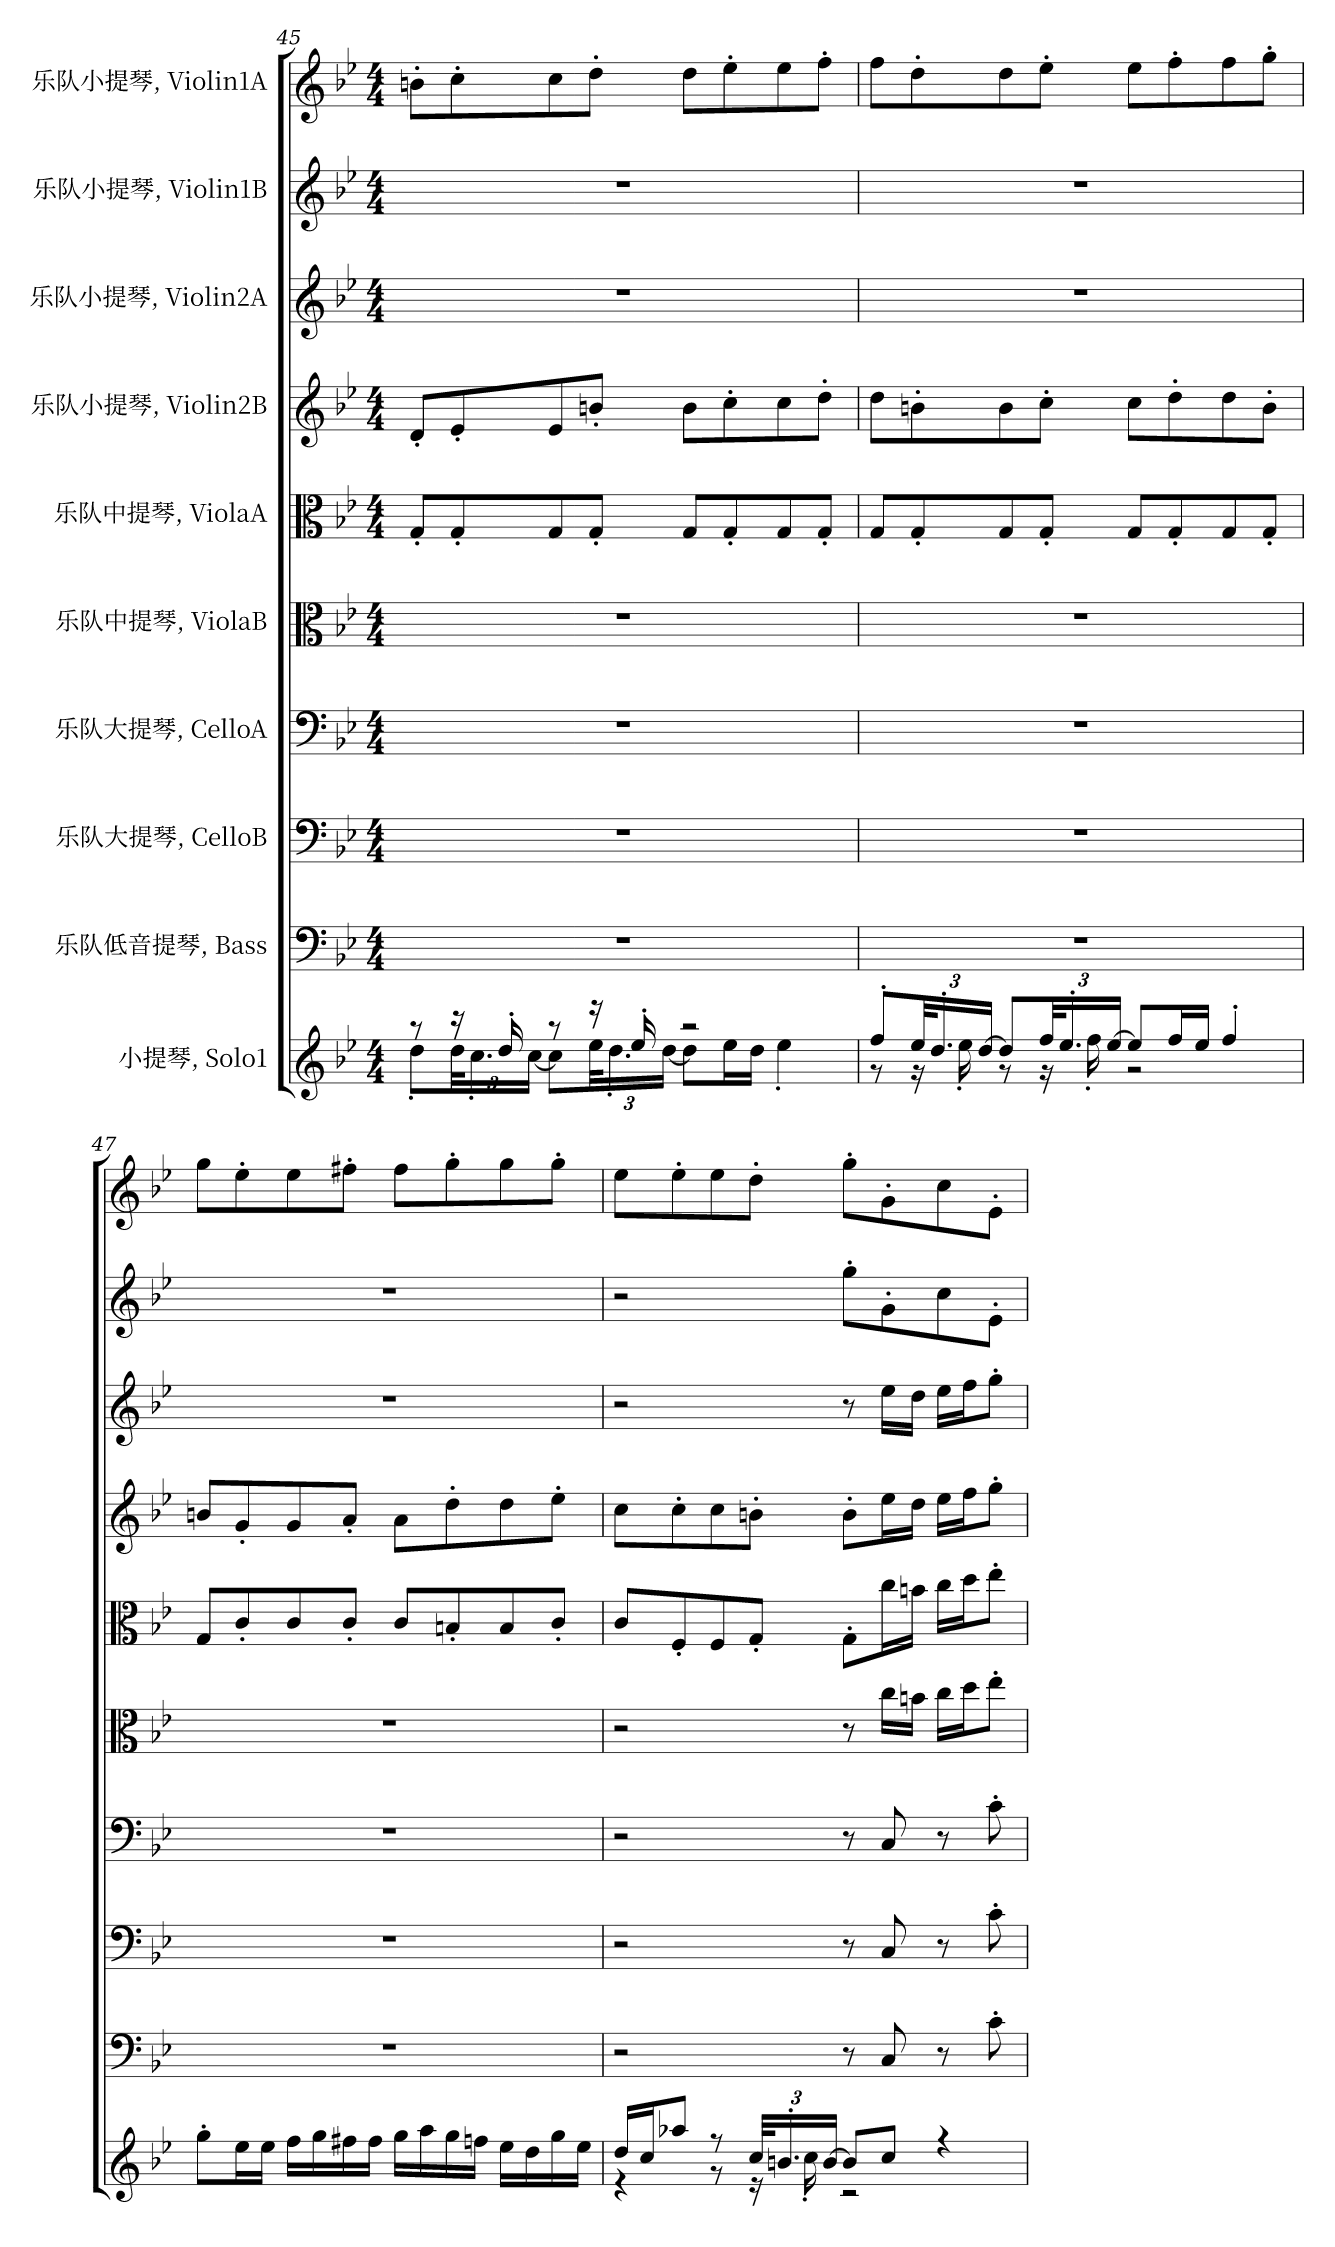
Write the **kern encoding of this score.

**kern	**kern	**kern	**kern	**kern	**kern	**kern	**kern	**kern	**kern
*part10	*part9	*part8	*part7	*part6	*part5	*part4	*part3	*part2	*part1
*staff10	*staff9	*staff8	*staff7	*staff6	*staff5	*staff4	*staff3	*staff2	*staff1
*I"小提琴, Solo1	*I"乐队低音提琴, Bass	*I"乐队大提琴, CelloB	*I"乐队大提琴, CelloA	*I"乐队中提琴, ViolaB	*I"乐队中提琴, ViolaA	*I"乐队小提琴, Violin2B	*I"乐队小提琴, Violin2A	*I"乐队小提琴, Violin1B	*I"乐队小提琴, Violin1A
!!LO:PB:g=z
*clefG2	*clefF4	*clefF4	*clefF4	*clefC3	*clefC3	*clefG2	*clefG2	*clefG2	*clefG2
*	*ITrd7c12	*	*	*	*	*	*	*	*
*k[b-e-]	*k[b-e-]	*k[b-e-]	*k[b-e-]	*k[b-e-]	*k[b-e-]	*k[b-e-]	*k[b-e-]	*k[b-e-]	*k[b-e-]
*M4/4	*M4/4	*M4/4	*M4/4	*M4/4	*M4/4	*M4/4	*M4/4	*M4/4	*M4/4
=45	=45	=45	=45	=45	=45	=45	=45	=45	=45
*^	*	*	*	*	*	*	*	*	*
8r	8dd'\L	1r	1r	1r	1r	8G'/L	8d'/L	1r	1r	8bn'\L
*	*Xbrackettup	*	*	*	*	*	*	*	*	*
16r	48dd\KL	.	.	.	.	8G'/	8e-'/	.	.	8cc'\
.	24.cc'\	.	.	.	.	.	.	.	.	.
16dd'/	.	.	.	.	.	.	.	.	.	.
.	[24cc\JJ	.	.	.	.	.	.	.	.	.
8r	8cc\L]	.	.	.	.	8G/	8e-/	.	.	8cc\
16r	48ee-\KL	.	.	.	.	8G'/J	8bn'/J	.	.	8dd'\J
.	24.dd'\	.	.	.	.	.	.	.	.	.
16ee-'/	.	.	.	.	.	.	.	.	.	.
.	[24dd\JJ	.	.	.	.	.	.	.	.	.
2r	8dd\L]	.	.	.	.	8G/L	8b\L	.	.	8dd\L
.	16ee-\L	.	.	.	.	8G'/	8cc'\	.	.	8ee-'\
.	16dd\JJ	.	.	.	.	.	.	.	.	.
.	4ee-'\	.	.	.	.	8G/	8cc\	.	.	8ee-\
.	.	.	.	.	.	8G'/J	8dd'\J	.	.	8ff'\J
=46	=46	=46	=46	=46	=46	=46	=46	=46	=46	=46
8ff'/L	8r	1r	1r	1r	1r	8G/L	8dd\L	1r	1r	8ff\L
48ee-/KL	16r	.	.	.	.	8G'/	8bn'\	.	.	8dd'\
24.dd'/	.	.	.	.	.	.	.	.	.	.
.	16ee-'\	.	.	.	.	.	.	.	.	.
[24dd/JJ	.	.	.	.	.	.	.	.	.	.
8dd/L]	8r	.	.	.	.	8G/	8b\	.	.	8dd\
48ff/KL	16r	.	.	.	.	8G'/J	8cc'\J	.	.	8ee-'\J
24.ee-'/	.	.	.	.	.	.	.	.	.	.
.	16ff'\	.	.	.	.	.	.	.	.	.
[24ee-/JJ	.	.	.	.	.	.	.	.	.	.
8ee-/L]	2r	.	.	.	.	8G/L	8cc\L	.	.	8ee-\L
16ff/L	.	.	.	.	.	8G'/	8dd'\	.	.	8ff'\
16ee-/JJ	.	.	.	.	.	.	.	.	.	.
4ff'/	.	.	.	.	.	8G/	8dd\	.	.	8ff\
.	.	.	.	.	.	8G'/J	8b'\J	.	.	8gg'\J
*v	*v	*	*	*	*	*	*	*	*	*
!!LO:PB:g=z
=47	=47	=47	=47	=47	=47	=47	=47	=47	=47
8gg'\L	1r	1r	1r	1r	8G/L	8bn/L	1r	1r	8gg\L
16ee-\L	.	.	.	.	8c'/	8g'/	.	.	8ee-'\
16ee-\JJ	.	.	.	.	.	.	.	.	.
16ff\LL	.	.	.	.	8c/	8g/	.	.	8ee-\
16gg\	.	.	.	.	.	.	.	.	.
16ff#X\	.	.	.	.	8c'/J	8a'/J	.	.	8ff#X'\J
16ff#\JJ	.	.	.	.	.	.	.	.	.
16gg\LL	.	.	.	.	8c/L	8a\L	.	.	8ff#\L
16aa\	.	.	.	.	.	.	.	.	.
16gg\	.	.	.	.	8Bn'/	8dd'\	.	.	8gg'\
16ffn\JJ	.	.	.	.	.	.	.	.	.
16ee-\LL	.	.	.	.	8B/	8dd\	.	.	8gg\
16dd\	.	.	.	.	.	.	.	.	.
16gg\	.	.	.	.	8c'/J	8ee-'\J	.	.	8gg'\J
16ee-\JJ	.	.	.	.	.	.	.	.	.
=48	=48	=48	=48	=48	=48	=48	=48	=48	=48
*^	*	*	*	*	*	*	*	*	*
16dd/LL	4r	2r	2r	2r	2r	8c/L	8cc\L	2r	2r	8ee-\L
16cc/J	.	.	.	.	.	.	.	.	.	.
8aa-X/J	.	.	.	.	.	8F'/	8cc'\	.	.	8ee-'\
8r	8r	.	.	.	.	8F/	8cc\	.	.	8ee-\
48cc/KLL	16r	.	.	.	.	8G'/J	8bn'\J	.	.	8dd'\J
24.bn'/	.	.	.	.	.	.	.	.	.	.
.	16cc'\	.	.	.	.	.	.	.	.	.
[24b/JJ	.	.	.	.	.	.	.	.	.	.
8b/L]	2r	8r	8r	8r	8r	8G'\L	8b'\L	8r	8gg'\L	8gg'\L
8cc/J	.	8CC/	8C/	8C/	16cc\LL	16cc\L	16ee-\L	16ee-\LL	8g'\	8g'\
.	.	.	.	.	16bn\JJ	16bn\JJ	16dd\JJ	16dd\JJ	.	.
4r	.	8r	8r	8r	16cc\LL	16cc\LL	16ee-\LL	16ee-\LL	8cc\	8cc\
.	.	.	.	.	16dd\J	16dd\J	16ff\J	16ff\J	.	.
.	.	8C'\	8c'\	8c'\	8ee-'\J	8ee-'\J	8gg'\J	8gg'\J	8e-'\J	8e-'\J
*v	*v	*	*	*	*	*	*	*	*	*
=	=	=	=	=	=	=	=	=	=
*-	*-	*-	*-	*-	*-	*-	*-	*-	*-
